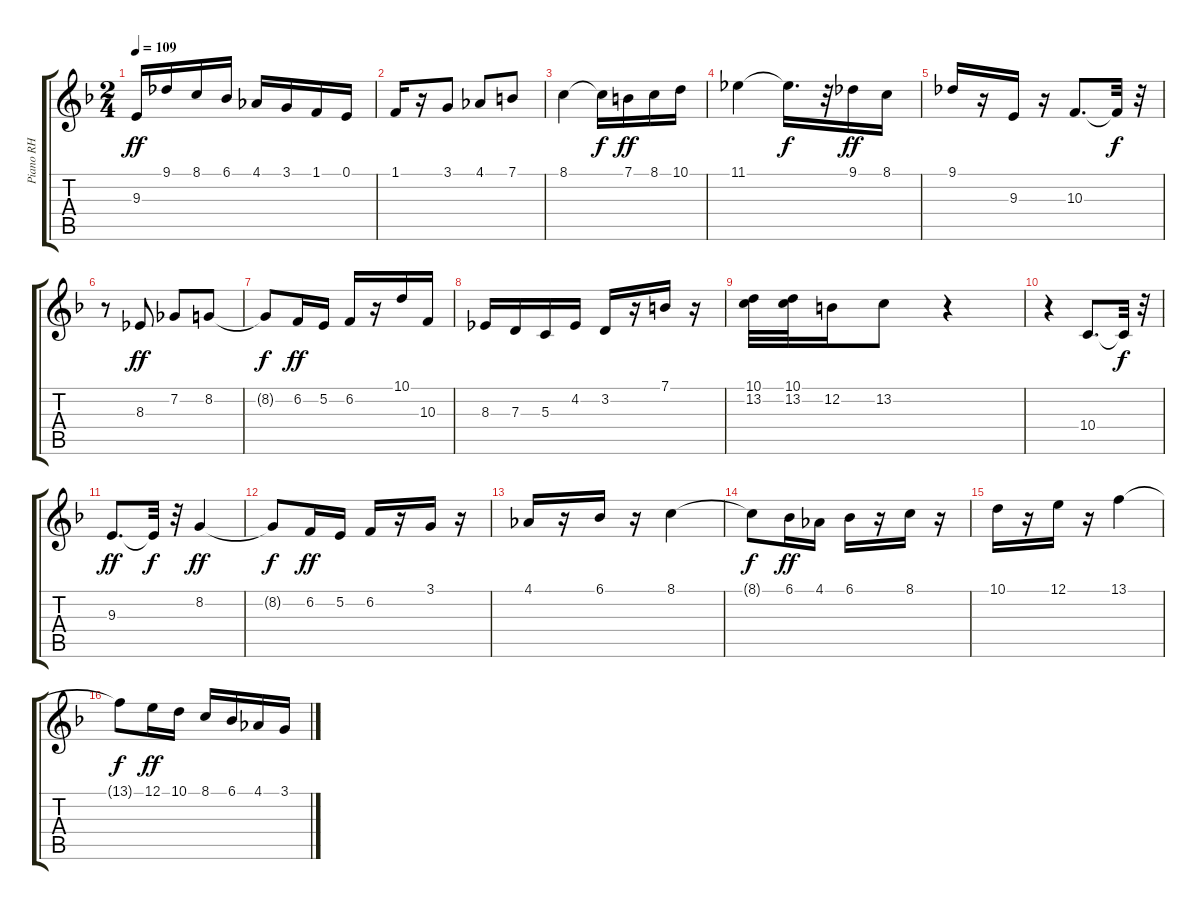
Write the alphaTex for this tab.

\track ("Piano RH" "Piano RH") {instrument acousticgrandpiano}
\staff {score tabs}
\tuning (E4 B3 G3 D3 A2 E2) {hide}
\ts (2 4)
\tempo 109
\clef g2
\ks f
9.3.16{dy ff} 9.1.16 8.1.16 6.1.16 4.1.16 3.1.16 1.1.16 0.1.16 |
1.1.16 r.16 3.1.8 4.1.8 7.1.8 |
8.1.4 8.1{t}.16{dy f} 7.1.16{dy ff} 8.1.16 10.1.16 |
11.1.4 11.1{t}.16{d dy f} r.32 9.1.16{dy ff} 8.1.16 |
9.1.16 r.16 9.3.16 r.16 10.3.8{d} 10.3{t}.32{dy f} r.32 |
r.8 8.3.8{dy ff} 7.2.8 8.2.8 |
8.2{t}.8{dy f} 6.2.16{dy ff} 5.2.16 6.2.16 r.16 10.1.16 10.3.16 |
8.3.16 7.3.16 5.3.16 4.2.16 3.2.16 r.16 7.1.16 r.16 |
(10.1 13.2).32 (10.1 13.2).32 12.2.16 13.2.8 r.4 |
r.4 10.4.8{d} 10.4{t}.32{dy f} r.32 |
9.3.8{d dy ff} 9.3{t}.32{dy f} r.32 8.2.4{dy ff} |
8.2{t}.8{dy f} 6.2.16{dy ff} 5.2.16 6.2.16 r.16 3.1.16 r.16 |
4.1.16 r.16 6.1.16 r.16 8.1.4 |
8.1{t}.8{dy f} 6.1.16{dy ff} 4.1.16 6.1.16 r.16 8.1.16 r.16 |
10.1.16 r.16 12.1.16 r.16 13.1.4 |
13.1{t}.8{dy f} 12.1.16{dy ff} 10.1.16 8.1.16 6.1.16 4.1.16 3.1.16
